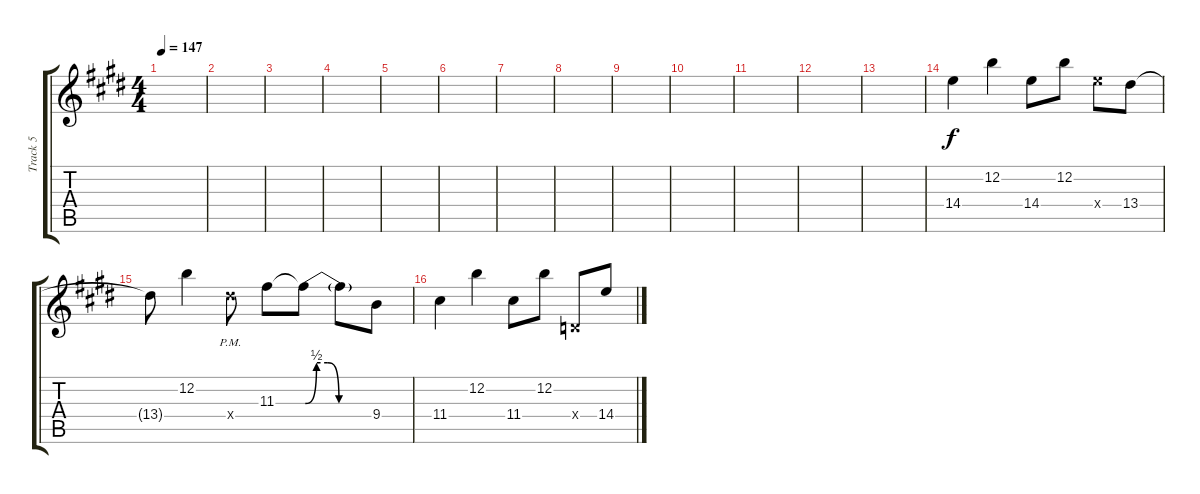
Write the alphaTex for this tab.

\track ("Track 5" "Track 5") {instrument distortionguitar}
\staff {score tabs}
\tuning (E4 B3 G3 D3 A2 E2) {hide}
\ts (4 4)
\tempo 147
\clef g2
\ks e
|
|
|
|
|
|
|
|
|
|
|
|
|
14.4.4 12.2.4 14.4.8 12.2.8 14.4{x}.8 13.4.8 |
13.4{t}.8 12.2.4 13.4{pm x}.8 11.3.8 11.3{be (custom 0 0 10 2 20 2 30 0 60 0) t}.8 11.3{t}.8 9.4.8 |
11.4.4 12.2.4 11.4.8 12.2.8 0.4{x}.8 14.4.8
